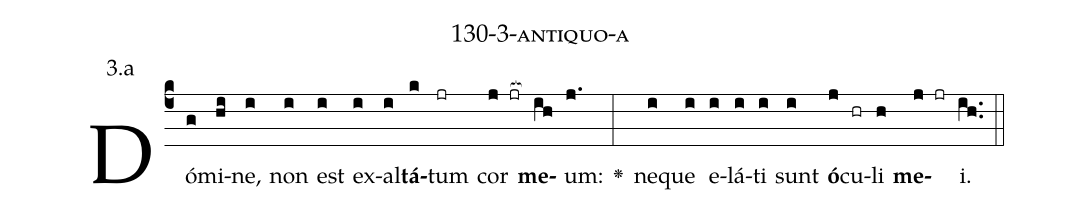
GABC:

name: 130-3-antiquo-a;
annotation: 3.a;
%%
(c4)Dó(g)mi(hi)ne,(i) non(i) est(i) ex(i)al(i)<b>tá</b>(k)tum(jr) cor(j jr[ocb:1{]) <b>me</b>(ih[ocb:0}])um:(j.) <v>\greheightstar</v>(:) ne(i)que(i) e(i)lá(i)ti(i) sunt(i) <b>ó</b>(j)cu(hr)li(h) <b>me</b>(j jr)i.(ih..) (::)


%E(i) u(i) o(j) u(h) a(j) e.(ih..) (::)
